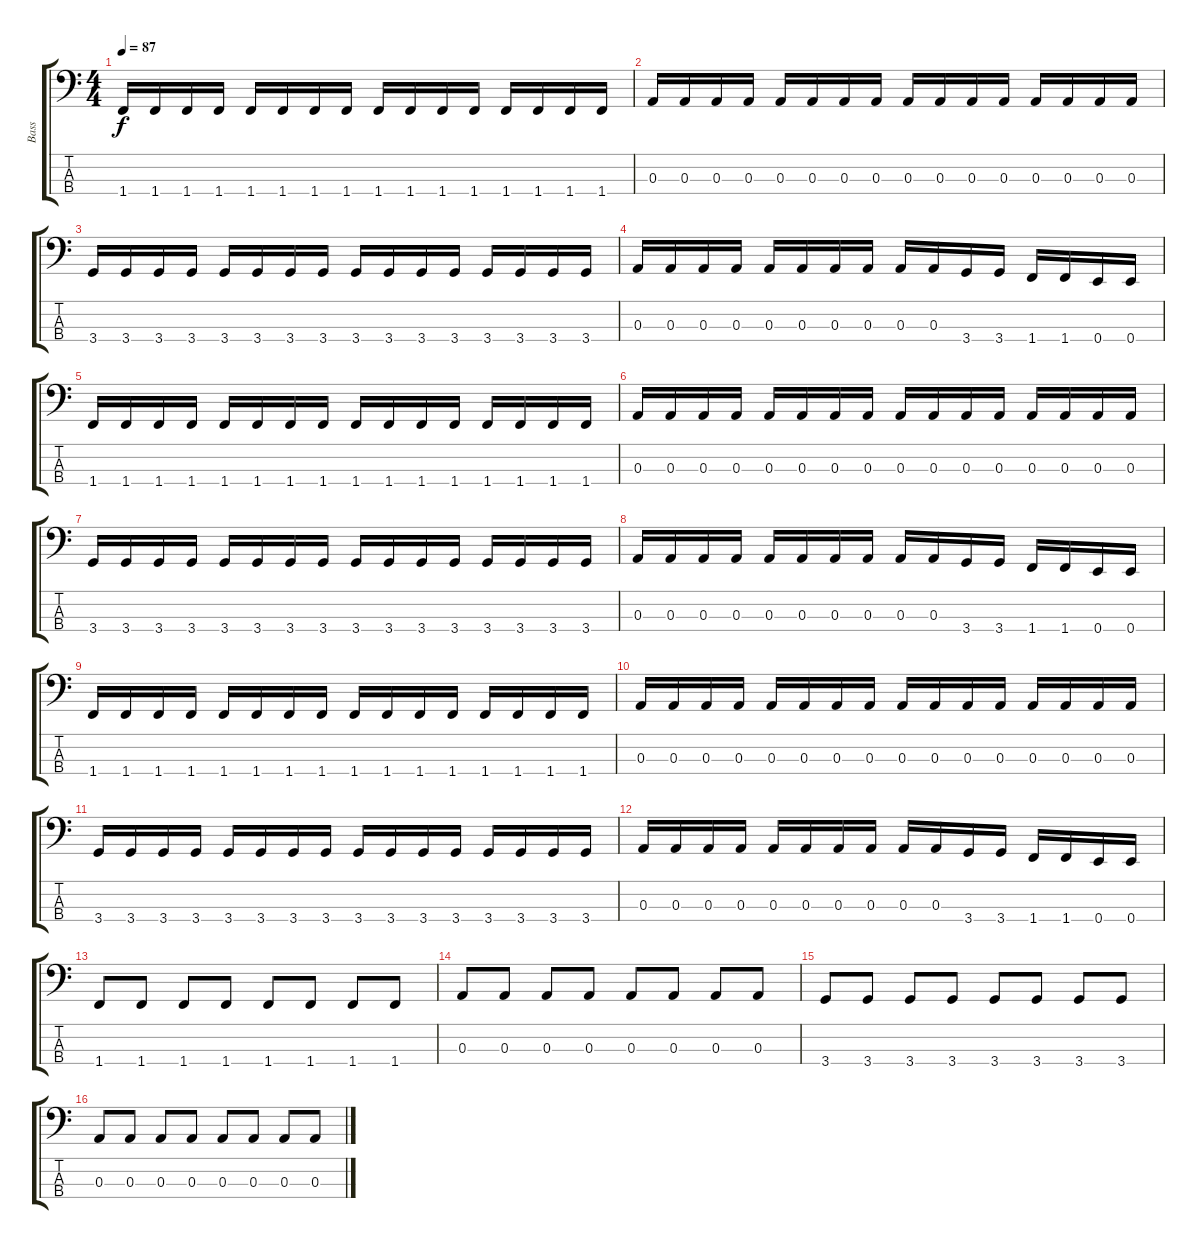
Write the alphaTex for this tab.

\track ("Bass" "Bass") {instrument synthbass2}
\staff {score tabs}
\tuning (G2 D2 A1 E1) {hide}
\ts (4 4)
\tempo 87
\clef f4
\ks c
1.4.16{dy f} 1.4.16 1.4.16 1.4.16 1.4.16 1.4.16 1.4.16 1.4.16 1.4.16 1.4.16 1.4.16 1.4.16 1.4.16 1.4.16 1.4.16 1.4.16 |
0.3.16 0.3.16 0.3.16 0.3.16 0.3.16 0.3.16 0.3.16 0.3.16 0.3.16 0.3.16 0.3.16 0.3.16 0.3.16 0.3.16 0.3.16 0.3.16 |
3.4.16 3.4.16 3.4.16 3.4.16 3.4.16 3.4.16 3.4.16 3.4.16 3.4.16 3.4.16 3.4.16 3.4.16 3.4.16 3.4.16 3.4.16 3.4.16 |
0.3.16 0.3.16 0.3.16 0.3.16 0.3.16 0.3.16 0.3.16 0.3.16 0.3.16 0.3.16 3.4.16 3.4.16 1.4.16 1.4.16 0.4.16 0.4.16 |
1.4.16 1.4.16 1.4.16 1.4.16 1.4.16 1.4.16 1.4.16 1.4.16 1.4.16 1.4.16 1.4.16 1.4.16 1.4.16 1.4.16 1.4.16 1.4.16 |
0.3.16 0.3.16 0.3.16 0.3.16 0.3.16 0.3.16 0.3.16 0.3.16 0.3.16 0.3.16 0.3.16 0.3.16 0.3.16 0.3.16 0.3.16 0.3.16 |
3.4.16 3.4.16 3.4.16 3.4.16 3.4.16 3.4.16 3.4.16 3.4.16 3.4.16 3.4.16 3.4.16 3.4.16 3.4.16 3.4.16 3.4.16 3.4.16 |
0.3.16 0.3.16 0.3.16 0.3.16 0.3.16 0.3.16 0.3.16 0.3.16 0.3.16 0.3.16 3.4.16 3.4.16 1.4.16 1.4.16 0.4.16 0.4.16 |
1.4.16 1.4.16 1.4.16 1.4.16 1.4.16 1.4.16 1.4.16 1.4.16 1.4.16 1.4.16 1.4.16 1.4.16 1.4.16 1.4.16 1.4.16 1.4.16 |
0.3.16 0.3.16 0.3.16 0.3.16 0.3.16 0.3.16 0.3.16 0.3.16 0.3.16 0.3.16 0.3.16 0.3.16 0.3.16 0.3.16 0.3.16 0.3.16 |
3.4.16 3.4.16 3.4.16 3.4.16 3.4.16 3.4.16 3.4.16 3.4.16 3.4.16 3.4.16 3.4.16 3.4.16 3.4.16 3.4.16 3.4.16 3.4.16 |
0.3.16 0.3.16 0.3.16 0.3.16 0.3.16 0.3.16 0.3.16 0.3.16 0.3.16 0.3.16 3.4.16 3.4.16 1.4.16 1.4.16 0.4.16 0.4.16 |
1.4.8 1.4.8 1.4.8 1.4.8 1.4.8 1.4.8 1.4.8 1.4.8 |
0.3.8 0.3.8 0.3.8 0.3.8 0.3.8 0.3.8 0.3.8 0.3.8 |
3.4.8 3.4.8 3.4.8 3.4.8 3.4.8 3.4.8 3.4.8 3.4.8 |
0.3.8 0.3.8 0.3.8 0.3.8 0.3.8 0.3.8 0.3.8 0.3.8
